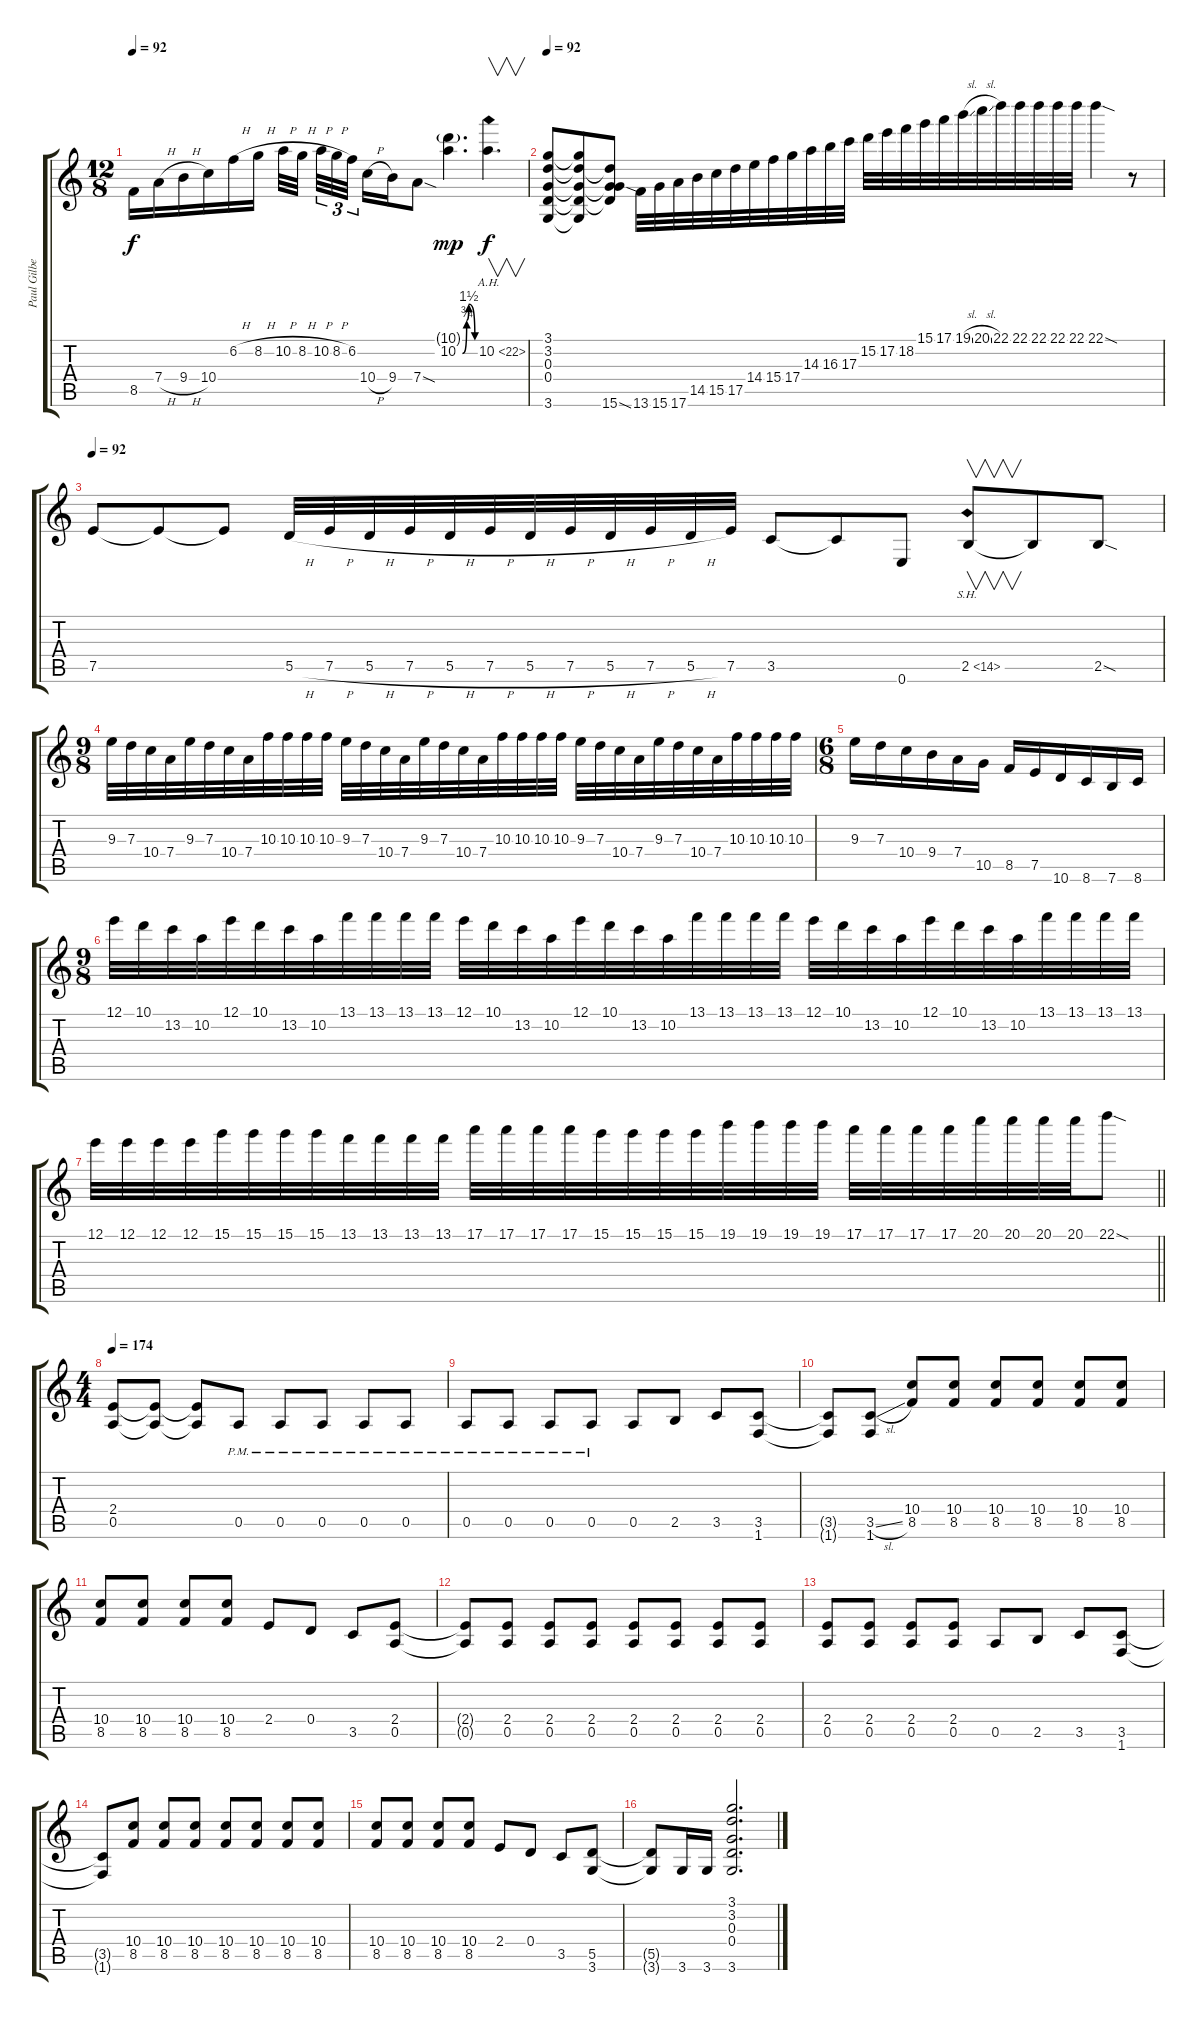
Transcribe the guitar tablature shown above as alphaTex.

\track ("Paul Gilbert" "Paul Gilbe") {instrument distortionguitar}
\staff {score tabs}
\tuning (E4 B3 G3 D3 A2 E2) {hide}
\ts (12 8)
\tempo 92
\clef g2
\ks c
8.5.16{dy f} 7.4{h}.16 9.4{h}.16 10.4.16 6.2{h}.16 8.2{h}.16 10.2{h}.32 8.2{h}.32{beam splitsecondary} 10.2{h}.32{tu (3 2)} 8.2{h}.32{tu (3 2)} 6.2.32{tu (3 2) beam splitsecondary} 10.4{h}.16 9.4.16 7.4{sod}.8 (10.1{g} 10.2{be (custom 0 0 20 3 30 6 60 0)}).4{d dy mp} 10.2{ah 12}.4{v d dy f} |
\tempo 92
(3.1 3.2 0.3 0.4 3.6).8 (3.1{t} 3.2{t} 0.3{t} 0.4{t} 3.6{t}).8 (3.2{t} 0.3{t} 0.4{t} 15.6{sod}).8 13.6.32 15.6.32 17.6.32 14.5.32 15.5.32 17.5.32 14.4.32 15.4.32 17.4.32 14.3.32 16.3.32 17.3.32 15.2.32 17.2.32 18.2.32 15.1.32 17.1.32 19.1{sl}.32 20.1{sl}.32 22.1.32 22.1.32 22.1.32 22.1.32 22.1.32 22.1{sod}.4 r.8 |
\tempo 92
7.5.8 7.5{t}.8 7.5{t}.8 5.5{h}.32 7.5{h}.32 5.5{h}.32 7.5{h}.32 5.5{h}.32 7.5{h}.32 5.5{h}.32 7.5{h}.32 5.5{h}.32 7.5{h}.32 5.5{h}.32 7.5.32 3.5.8 3.5{t}.8 0.6.8 2.5{sh 12}.8{v} 2.5{t}.8 2.5{sod}.8 |
\ts (9 8)
9.3.32 7.3.32 10.4.32 7.4.32 9.3.32 7.3.32 10.4.32 7.4.32 10.3.32 10.3.32 10.3.32 10.3.32 9.3.32 7.3.32 10.4.32 7.4.32 9.3.32 7.3.32 10.4.32 7.4.32 10.3.32 10.3.32 10.3.32 10.3.32 9.3.32 7.3.32 10.4.32 7.4.32 9.3.32 7.3.32 10.4.32 7.4.32 10.3.32 10.3.32 10.3.32 10.3.32 |
\ts (6 8)
9.3.16 7.3.16 10.4.16 9.4.16 7.4.16 10.5.16 8.5.16 7.5.16 10.6.16 8.6.16 7.6.16 8.6.16 |
\ts (9 8)
12.1.32 10.1.32 13.2.32 10.2.32 12.1.32 10.1.32 13.2.32 10.2.32 13.1.32 13.1.32 13.1.32 13.1.32 12.1.32 10.1.32 13.2.32 10.2.32 12.1.32 10.1.32 13.2.32 10.2.32 13.1.32 13.1.32 13.1.32 13.1.32 12.1.32 10.1.32 13.2.32 10.2.32 12.1.32 10.1.32 13.2.32 10.2.32 13.1.32 13.1.32 13.1.32 13.1.32 |
\barLineRight lightlight
12.1.32 12.1.32 12.1.32 12.1.32 15.1.32 15.1.32 15.1.32 15.1.32 13.1.32 13.1.32 13.1.32 13.1.32 17.1.32 17.1.32 17.1.32 17.1.32 15.1.32 15.1.32 15.1.32 15.1.32 19.1.32 19.1.32 19.1.32 19.1.32 17.1.32 17.1.32 17.1.32 17.1.32 20.1.32 20.1.32 20.1.32 20.1.32 22.1{sod}.8 |
\ts (4 4)
\tempo 174
(2.4 0.5).8 (2.4{t} 0.5{t}).8 (2.4{t} 0.5{t}).8 0.5{pm}.8 0.5{pm}.8 0.5{pm}.8 0.5{pm}.8 0.5{pm}.8 |
0.5{pm}.8 0.5{pm}.8 0.5{pm}.8 0.5{pm}.8 0.5.8 2.5.8 3.5.8 (3.5 1.6).8 |
(3.5{t} 1.6{t}).8 (3.5{sl} 1.6).8 (10.4 8.5).8 (10.4 8.5).8 (10.4 8.5).8 (10.4 8.5).8 (10.4 8.5).8 (10.4 8.5).8 |
(10.4 8.5).8 (10.4 8.5).8 (10.4 8.5).8 (10.4 8.5).8 2.4.8 0.4.8 3.5.8 (2.4 0.5).8 |
(2.4{t} 0.5{t}).8 (2.4 0.5).8 (2.4 0.5).8 (2.4 0.5).8 (2.4 0.5).8 (2.4 0.5).8 (2.4 0.5).8 (2.4 0.5).8 |
(2.4 0.5).8 (2.4 0.5).8 (2.4 0.5).8 (2.4 0.5).8 0.5.8 2.5.8 3.5.8 (3.5 1.6).8 |
(3.5{t} 1.6{t}).8 (10.4 8.5).8 (10.4 8.5).8 (10.4 8.5).8 (10.4 8.5).8 (10.4 8.5).8 (10.4 8.5).8 (10.4 8.5).8 |
(10.4 8.5).8 (10.4 8.5).8 (10.4 8.5).8 (10.4 8.5).8 2.4.8 0.4.8 3.5.8 (5.5 3.6).8 |
(5.5{t} 3.6{t}).8 3.6.16 3.6.16 (3.1 3.2 0.3 0.4 3.6).2{d}
